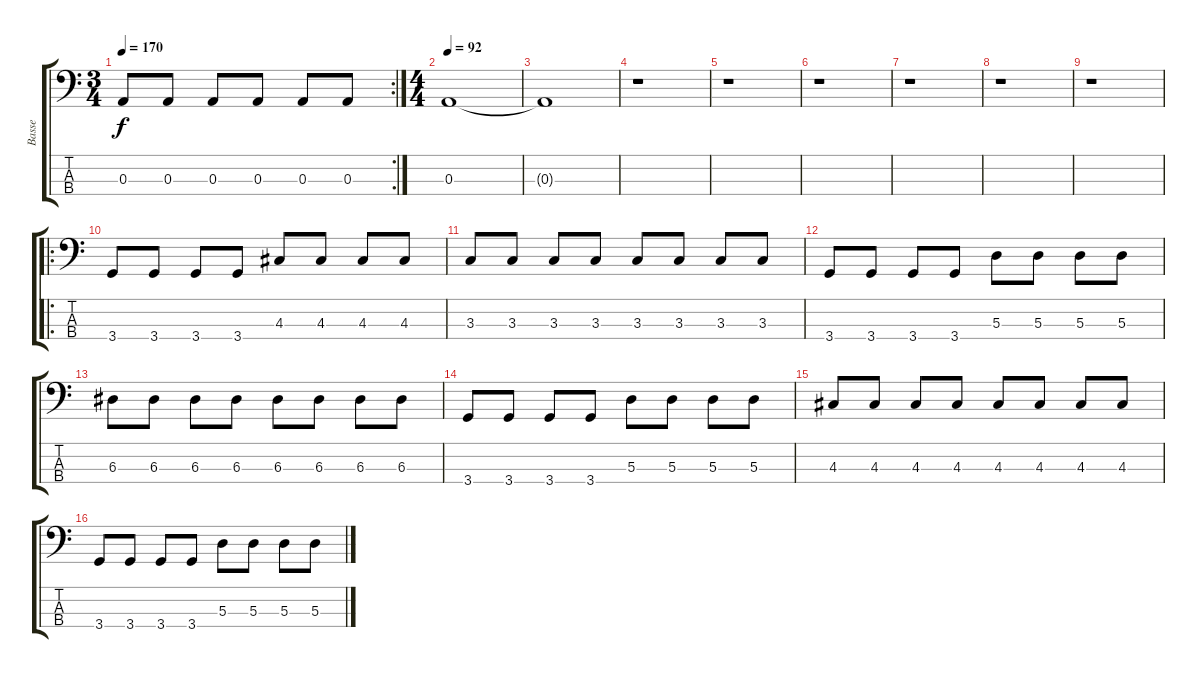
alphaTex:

\track ("Basse" "Basse") {instrument electricbassfinger}
\staff {score tabs}
\tuning (G2 D2 A1 E1) {hide}
\rc 2
\ts (3 4)
\tempo 170
\clef f4
\ks c
0.3.8{dy f} 0.3.8 0.3.8 0.3.8 0.3.8 0.3.8 |
\ts (4 4)
\tempo 92
0.3.1 |
0.3{t}.1 |
r.1 |
r.1 |
r.1 |
r.1 |
r.1 |
r.1 |
\ro
3.4.8 3.4.8 3.4.8 3.4.8 4.3.8 4.3.8 4.3.8 4.3.8 |
3.3.8 3.3.8 3.3.8 3.3.8 3.3.8 3.3.8 3.3.8 3.3.8 |
3.4.8 3.4.8 3.4.8 3.4.8 5.3.8 5.3.8 5.3.8 5.3.8 |
6.3.8 6.3.8 6.3.8 6.3.8 6.3.8 6.3.8 6.3.8 6.3.8 |
3.4.8 3.4.8 3.4.8 3.4.8 5.3.8 5.3.8 5.3.8 5.3.8 |
4.3.8 4.3.8 4.3.8 4.3.8 4.3.8 4.3.8 4.3.8 4.3.8 |
3.4.8 3.4.8 3.4.8 3.4.8 5.3.8 5.3.8 5.3.8 5.3.8
